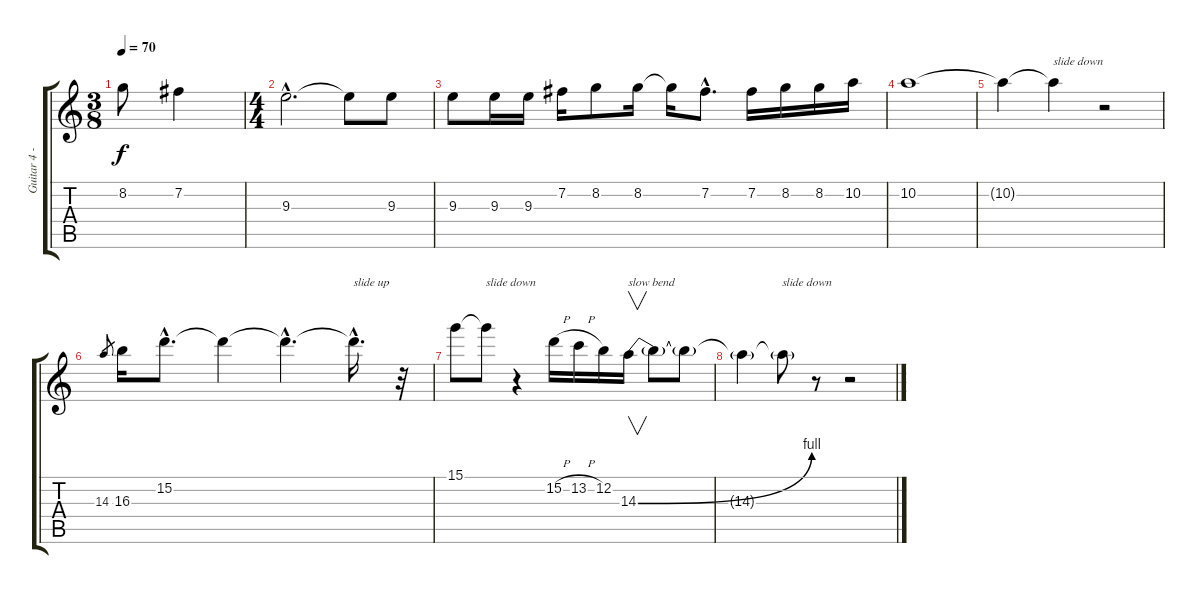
\track ("Guitar 4 - wah/wah" "Guitar 4 -") {instrument distortionguitar}
\staff {score tabs}
\tuning (E4 B3 G3 D3 A2 E2) {hide}
\ts (3 8)
\tempo 70
\clef g2
\ks c
8.2.8{dy f} 7.2.4 |
\ts (4 4)
9.3{hac}.2{d} 9.3{t}.8 9.3.8 |
9.3.8 9.3.16 9.3.16 7.2.16 8.2.8 8.2.16 8.2{t}.16 7.2{hac}.8{d} 7.2.16 8.2.16 8.2.16 10.2.16 |
10.2.1 |
10.2{t}.4 10.2{t}.4{txt "slide down"} r.2 |
14.3.8{gr} 16.3.16 15.2{hac}.8{d} 15.2{t}.4 15.2{hac t}.4{d} 15.2{hac t}.16{d txt "slide up"} r.32 |
15.1.8 15.1{t}.8{txt "slide down"} r.4 15.2{h}.16 13.2{h}.16 12.2.16 14.3{be (bend 0 0 60 4)}.16{v txt "slow bend"} 14.3{t}.8 14.3{t}.8 |
14.3{t}.4 14.3{t}.8{txt "slide down"} r.8 r.2
